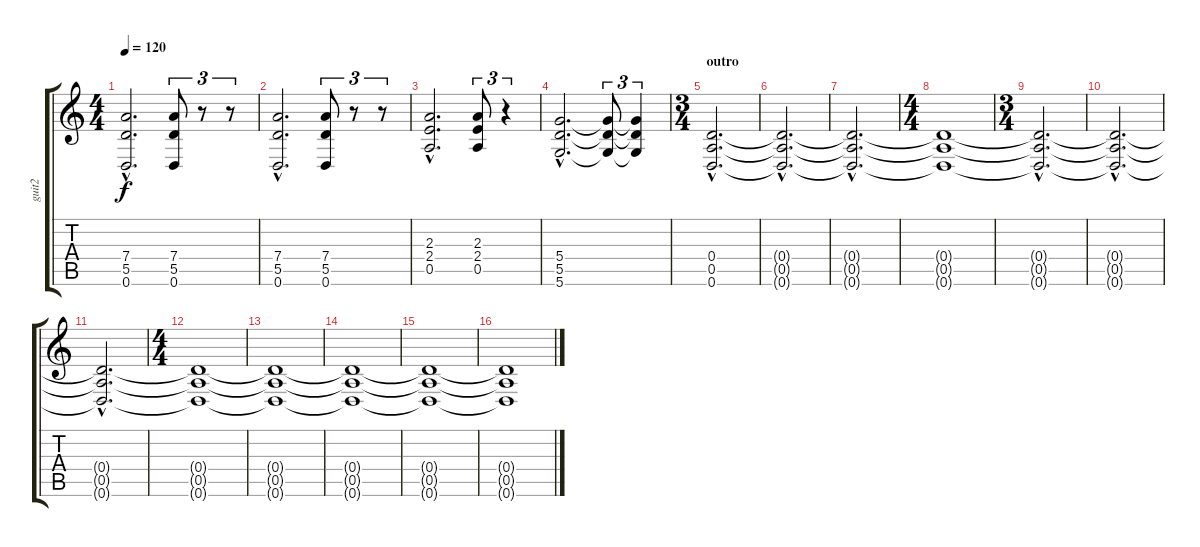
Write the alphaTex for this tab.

\track ("guit2" "guit2") {instrument distortionguitar}
\staff {score tabs}
\tuning (E4 B3 G3 D3 A2 D2) {hide}
\ts (4 4)
\tempo 120
\clef g2
\ks c
(7.4{hac} 5.5{hac} 0.6{hac}).2{d dy f} (7.4 5.5 0.6).8{tu (3 2)} r.8{tu (3 2)} r.8{tu (3 2)} |
(7.4{hac} 5.5{hac} 0.6{hac}).2{d} (7.4 5.5 0.6).8{tu (3 2)} r.8{tu (3 2)} r.8{tu (3 2)} |
(2.3{hac} 2.4{hac} 0.5{hac}).2{d} (2.3 2.4 0.5).8{tu (3 2)} r.4{tu (3 2)} |
(5.4{hac} 5.5{hac} 5.6{hac}).2{d} (5.4{t} 5.5{t} 5.6{t}).8{tu (3 2)} (5.4{t} 5.5{t} 5.6{t}).4{tu (3 2)} |
\ts (3 4)
\section ("" "outro")
(0.4{hac} 0.5{hac} 0.6{hac}).2{d volume 0} |
(0.4{hac t} 0.5{hac t} 0.6{hac t}).2{d} |
(0.4{hac t} 0.5{hac t} 0.6{hac t}).2{d} |
\ts (4 4)
(0.4{t} 0.5{t} 0.6{t}).1 |
\ts (3 4)
(0.4{hac t} 0.5{hac t} 0.6{hac t}).2{d} |
(0.4{hac t} 0.5{hac t} 0.6{hac t}).2{d} |
(0.4{hac t} 0.5{hac t} 0.6{hac t}).2{d} |
\ts (4 4)
(0.4{t} 0.5{t} 0.6{t}).1 |
(0.4{t} 0.5{t} 0.6{t}).1 |
(0.4{t} 0.5{t} 0.6{t}).1 |
(0.4{t} 0.5{t} 0.6{t}).1 |
(0.4{t} 0.5{t} 0.6{t}).1
